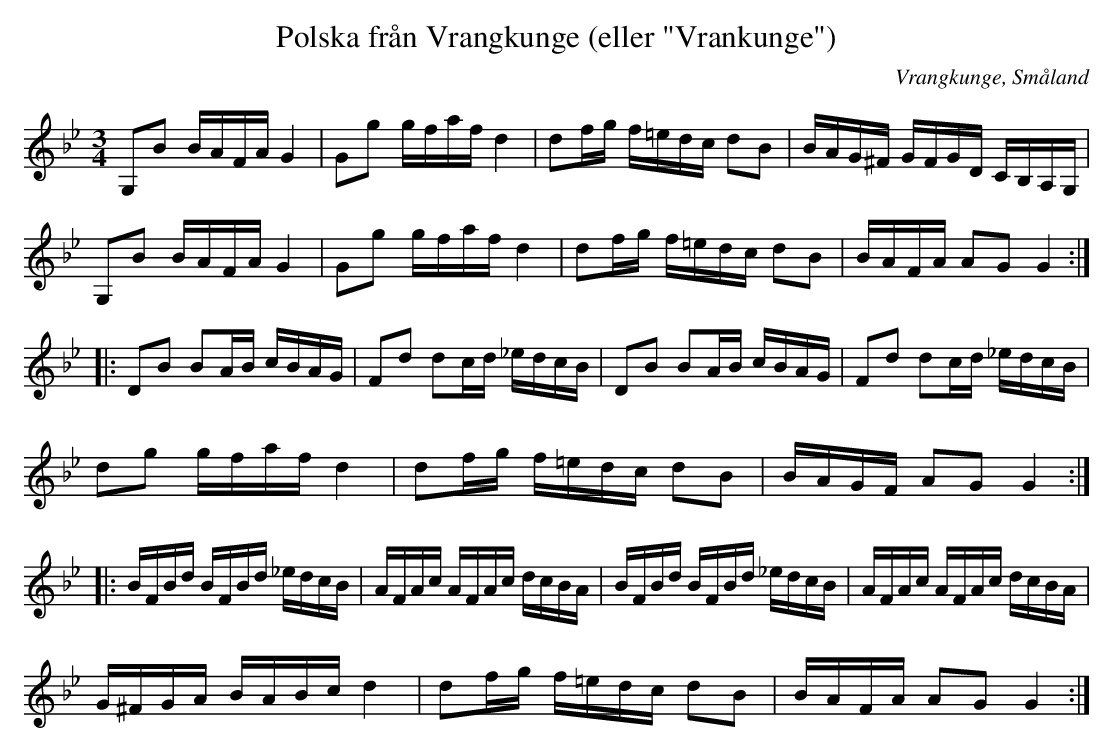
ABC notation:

X:1
T: Polska från Vrangkunge (eller "Vrankunge")
O: Vrangkunge, Småland
M: 3/4
L: 1/8
K: Gm
G,B B/2A/2F/2A/2 G2|Gg g/2f/2a/2f/2 d2|df/2g/2 f/2=e/2d/2c/2 dB|B/2A/2G/2^F/2 G/2F/2G/2D/2 C/2B,/2A,/2G,/2|
G,B B/2A/2F/2A/2 G2|Gg g/2f/2a/2f/2 d2|df/2g/2 f/2=e/2d/2c/2 dB|B/2A/2F/2A/2 AG G2:|
|:DB BA/2B/2 c/2B/2A/2G/2|Fd dc/2d/2 _e/2d/2c/2B/2|DB BA/2B/2 c/2B/2A/2G/2|Fd dc/2d/2 _e/2d/2c/2B/2|
dg g/2f/2a/2f/2 d2|df/2g/2 f/2=e/2d/2c/2 dB|B/2A/2G/2F/2 AGG2:|
|:B/2F/2B/2d/2 B/2F/2B/2d/2 _e/2d/2c/2B/2|A/2F/2A/2c/2 A/2F/2A/2c/2 d/2c/2B/2A/2|B/2F/2B/2d/2 B/2F/2B/2d/2 _e/2d/2c/2B/2|A/2F/2A/2c/2 A/2F/2A/2c/2 d/2c/2B/2A/2|
G/2^F/2G/2A/2 B/2A/2B/2c/2 d2|df/2g/2 f/2=e/2d/2c/2 dB|B/2A/2F/2A/2 AGG2:|
